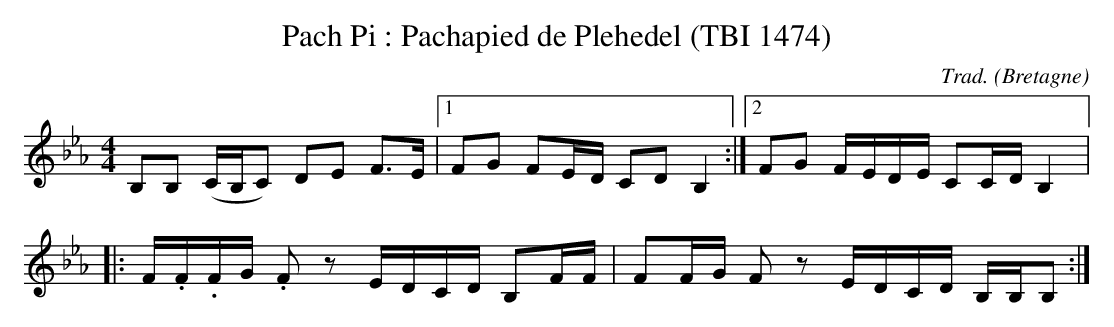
X:1
T:Pach Pi : Pachapied de Plehedel (TBI 1474)
C:Trad.
O:Bretagne
M:4/4
L:1/8
K:Eb
B,B, (C/B,/C) D-E F>E |1 FG FE/-D/ CD B,2 :|2 FG F/-E/D/-E/ CC/-D/ B,2 |:
F/.F/.F/-G/ .F z E/-D/C/-D/ B,-F/F/ | FF/-G/ F z E/-D/C/-D/ B,/B,/B, :|
